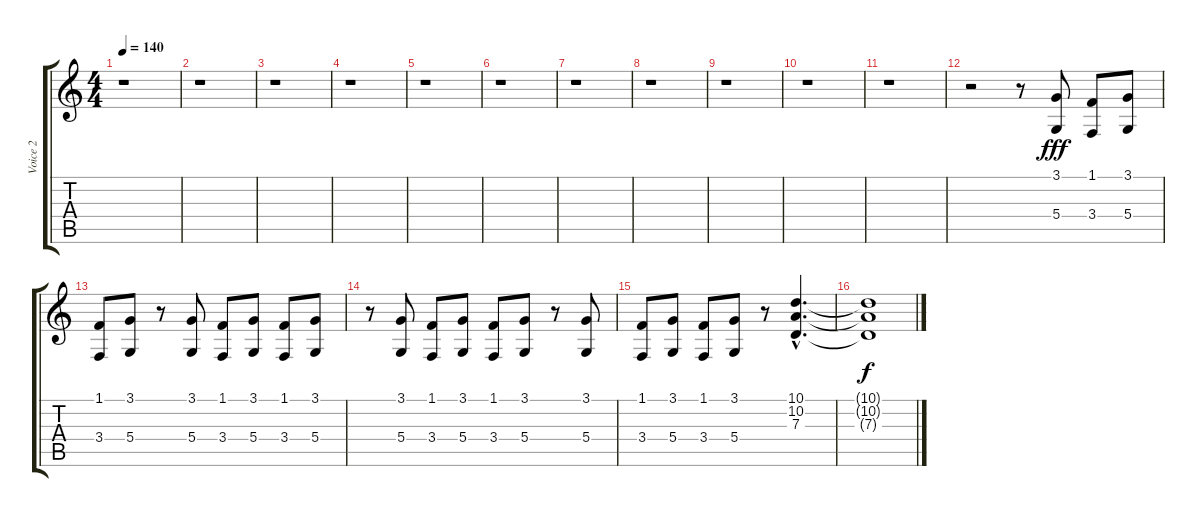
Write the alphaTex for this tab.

\track ("Voice 2" "Voice 2") {instrument lead6voice}
\staff {score tabs}
\tuning (E4 B3 G3 D3 A2 D2) {hide}
\ts (4 4)
\tempo 140
\clef g2
\ks c
r.1{dy f} |
r.1 |
r.1 |
r.1 |
r.1 |
r.1 |
r.1 |
r.1 |
r.1 |
r.1 |
r.1 |
r.2 r.8 (3.1 5.4).8{dy fff} (1.1 3.4).8 (3.1 5.4).8 |
(1.1 3.4).8 (3.1 5.4).8 r.8 (3.1 5.4).8 (1.1 3.4).8 (3.1 5.4).8 (1.1 3.4).8 (3.1 5.4).8 |
r.8 (3.1 5.4).8 (1.1 3.4).8 (3.1 5.4).8 (1.1 3.4).8 (3.1 5.4).8 r.8 (3.1 5.4).8 |
(1.1 3.4).8 (3.1 5.4).8 (1.1 3.4).8 (3.1 5.4).8 r.8 (10.1{hac} 10.2{hac} 7.3{hac}).4{d} |
(10.1{t} 10.2{t} 7.3{t}).1{dy f}
